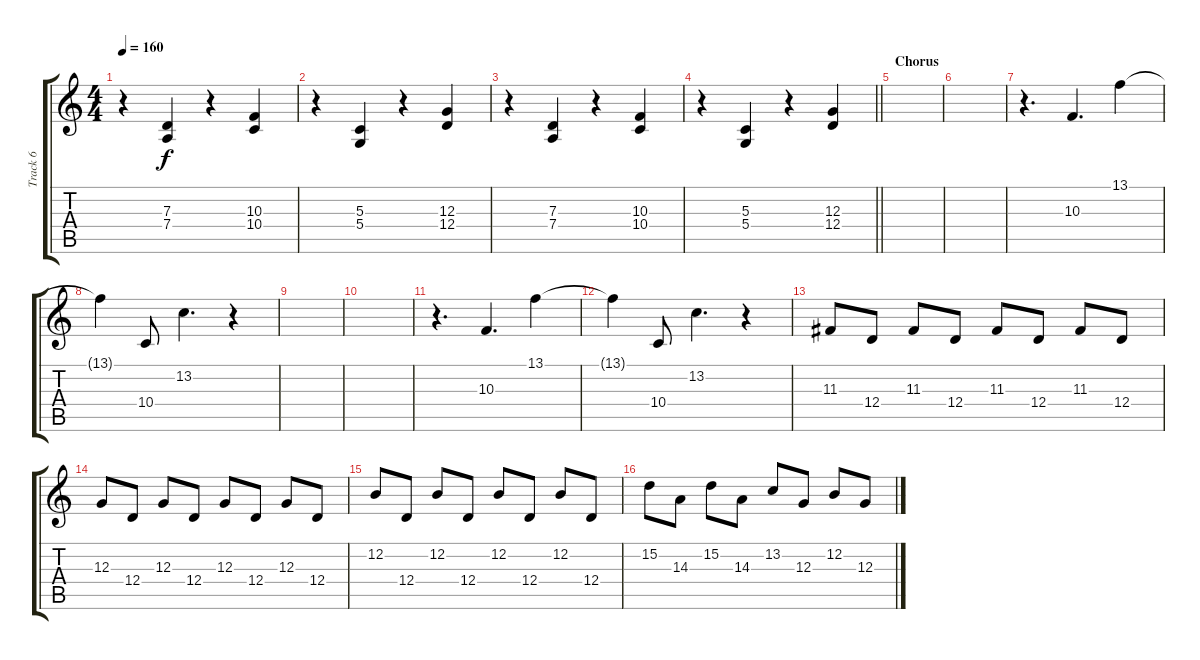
\track ("Track 6" "Track 6") {instrument lead2sawtooth}
\staff {score tabs}
\tuning (E4 B3 G3 D3 A2 E2) {hide}
\ts (4 4)
\tempo 160
\clef g2
\ks c
r.4{dy f} (7.3 7.4).4 r.4 (10.3 10.4).4 |
r.4 (5.3 5.4).4 r.4 (12.3 12.4).4 |
r.4 (7.3 7.4).4 r.4 (10.3 10.4).4 |
\barLineRight lightlight
r.4 (5.3 5.4).4 r.4 (12.3 12.4).4 |
\section ("" "Chorus")
|
|
r.4{d} 10.3.4{d} 13.1.4 |
13.1{t}.4 10.4.8 13.2.4{d} r.4 |
|
|
r.4{d} 10.3.4{d} 13.1.4 |
13.1{t}.4 10.4.8 13.2.4{d} r.4 |
11.3.8 12.4.8 11.3.8 12.4.8 11.3.8 12.4.8 11.3.8 12.4.8 |
12.3.8 12.4.8 12.3.8 12.4.8 12.3.8 12.4.8 12.3.8 12.4.8 |
12.2.8 12.4.8 12.2.8 12.4.8 12.2.8 12.4.8 12.2.8 12.4.8 |
15.2.8 14.3.8 15.2.8 14.3.8 13.2.8 12.3.8 12.2.8 12.3.8
